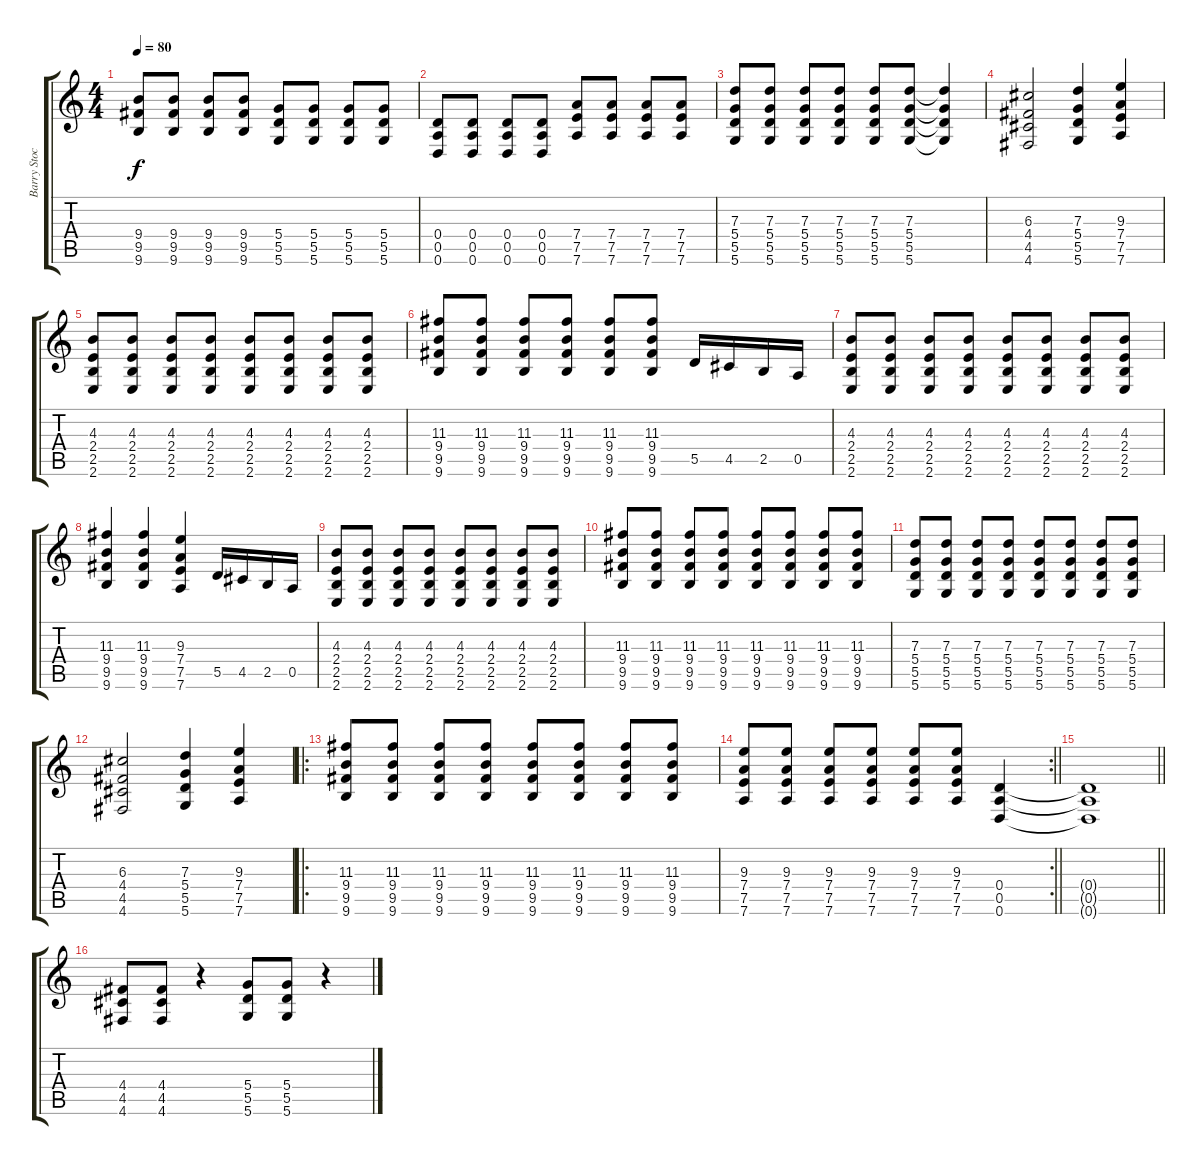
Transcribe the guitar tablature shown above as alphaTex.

\track ("Barry Stock" "Barry Stoc") {instrument electricguitarclean}
\staff {score tabs}
\tuning (E4 B3 G3 D3 A2 D2) {hide}
\ts (4 4)
\tempo 80
\clef g2
\ks c
(9.4 9.5 9.6).8{dy f} (9.4 9.5 9.6).8 (9.4 9.5 9.6).8 (9.4 9.5 9.6).8 (5.4 5.5 5.6).8 (5.4 5.5 5.6).8 (5.4 5.5 5.6).8 (5.4 5.5 5.6).8 |
(0.4 0.5 0.6).8 (0.4 0.5 0.6).8 (0.4 0.5 0.6).8 (0.4 0.5 0.6).8 (7.4 7.5 7.6).8 (7.4 7.5 7.6).8 (7.4 7.5 7.6).8 (7.4 7.5 7.6).8 |
(7.3 5.4 5.5 5.6).8 (7.3 5.4 5.5 5.6).8 (7.3 5.4 5.5 5.6).8 (7.3 5.4 5.5 5.6).8 (7.3 5.4 5.5 5.6).8 (7.3 5.4 5.5 5.6).8 (7.3{t} 5.4{t} 5.5{t} 5.6{t}).4 |
(6.3 4.4 4.5 4.6).2 (7.3 5.4 5.5 5.6).4 (9.3 7.4 7.5 7.6).4 |
(4.3 2.4 2.5 2.6).8{instrument distortionguitar} (4.3 2.4 2.5 2.6).8 (4.3 2.4 2.5 2.6).8 (4.3 2.4 2.5 2.6).8 (4.3 2.4 2.5 2.6).8 (4.3 2.4 2.5 2.6).8 (4.3 2.4 2.5 2.6).8 (4.3 2.4 2.5 2.6).8 |
(11.3 9.4 9.5 9.6).8 (11.3 9.4 9.5 9.6).8 (11.3 9.4 9.5 9.6).8 (11.3 9.4 9.5 9.6).8 (11.3 9.4 9.5 9.6).8 (11.3 9.4 9.5 9.6).8 5.5.16 4.5.16 2.5.16 0.5.16 |
(4.3 2.4 2.5 2.6).8 (4.3 2.4 2.5 2.6).8 (4.3 2.4 2.5 2.6).8 (4.3 2.4 2.5 2.6).8 (4.3 2.4 2.5 2.6).8 (4.3 2.4 2.5 2.6).8 (4.3 2.4 2.5 2.6).8 (4.3 2.4 2.5 2.6).8 |
(11.3 9.4 9.5 9.6).4 (11.3 9.4 9.5 9.6).4 (9.3 7.4 7.5 7.6).4 5.5.16 4.5.16 2.5.16 0.5.16 |
(4.3 2.4 2.5 2.6).8 (4.3 2.4 2.5 2.6).8 (4.3 2.4 2.5 2.6).8 (4.3 2.4 2.5 2.6).8 (4.3 2.4 2.5 2.6).8 (4.3 2.4 2.5 2.6).8 (4.3 2.4 2.5 2.6).8 (4.3 2.4 2.5 2.6).8 |
(11.3 9.4 9.5 9.6).8 (11.3 9.4 9.5 9.6).8 (11.3 9.4 9.5 9.6).8 (11.3 9.4 9.5 9.6).8 (11.3 9.4 9.5 9.6).8 (11.3 9.4 9.5 9.6).8 (11.3 9.4 9.5 9.6).8 (11.3 9.4 9.5 9.6).8 |
(7.3 5.4 5.5 5.6).8 (7.3 5.4 5.5 5.6).8 (7.3 5.4 5.5 5.6).8 (7.3 5.4 5.5 5.6).8 (7.3 5.4 5.5 5.6).8 (7.3 5.4 5.5 5.6).8 (7.3 5.4 5.5 5.6).8 (7.3 5.4 5.5 5.6).8 |
(6.3 4.4 4.5 4.6).2 (7.3 5.4 5.5 5.6).4 (9.3 7.4 7.5 7.6).4 |
\ro
(11.3 9.4 9.5 9.6).8{instrument electricguitarclean} (11.3 9.4 9.5 9.6).8 (11.3 9.4 9.5 9.6).8 (11.3 9.4 9.5 9.6).8 (11.3 9.4 9.5 9.6).8 (11.3 9.4 9.5 9.6).8 (11.3 9.4 9.5 9.6).8 (11.3 9.4 9.5 9.6).8 |
\rc 2
\barLineRight lightlight
(9.3 7.4 7.5 7.6).8 (9.3 7.4 7.5 7.6).8 (9.3 7.4 7.5 7.6).8 (9.3 7.4 7.5 7.6).8 (9.3 7.4 7.5 7.6).8 (9.3 7.4 7.5 7.6).8 (0.4 0.5 0.6).4 |
\barLineRight lightlight
(0.4{t} 0.5{t} 0.6{t}).1 |
(4.4 4.5 4.6).8{instrument distortionguitar} (4.4 4.5 4.6).8 r.4 (5.4 5.5 5.6).8 (5.4 5.5 5.6).8 r.4
